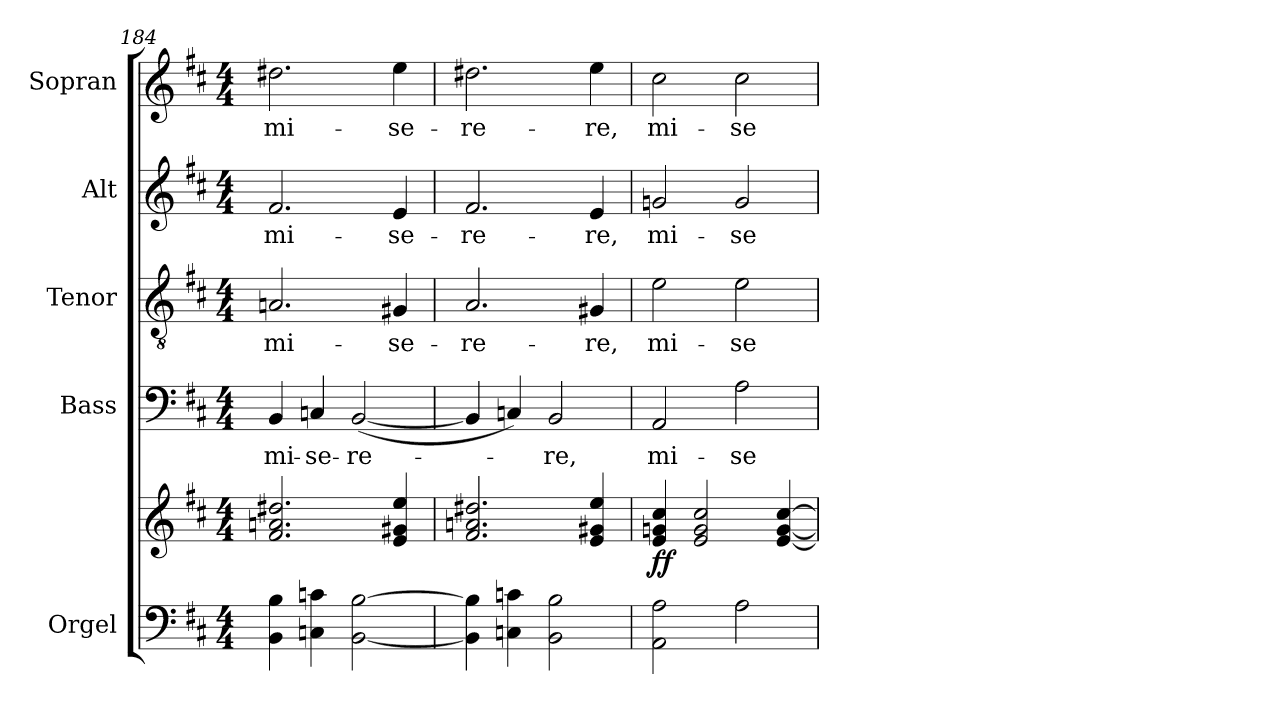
**kern	**kern	**dynam	**kern	**text	**kern	**text	**kern	**text	**kern	**text
*part5	*part5	*part5	*part4	*part4	*part3	*part3	*part2	*part2	*part1	*part1
*staff6	*staff5	*staff5/6	*staff4	*staff4	*staff3	*staff3	*staff2	*staff2	*staff1	*staff1
*I"Orgel	*	*	*I"Bass	*	*I"Tenor	*	*I"Alt	*	*I"Sopran	*
*I'Org.	*	*	*I'B	*	*I'T	*	*I'A	*	*I'S	*
*clefF4	*clefG2	*	*clefF4	*	*clefGv2	*	*clefG2	*	*clefG2	*
*k[f#c#]	*k[f#c#]	*	*k[f#c#]	*	*k[f#c#]	*	*k[f#c#]	*	*k[f#c#]	*
*D:	*D:	*	*D:	*	*D:	*	*D:	*	*D:	*
*M4/4	*M4/4	*	*M4/4	*	*M4/4	*	*M4/4	*	*M4/4	*
=184	=184	=184	=184	=184	=184	=184	=184	=184	=184	=184
!	!	!	!	!LO:LY:b	!	!LO:LY:b	!	!LO:LY:b	!	!LO:LY:b
4BB\ 4B\	2.f#/ 2.an/ 2.dd#X/	.	4BB/	mi-	2.An/	mi-	2.f#/	mi-	2.dd#X\	mi-
!	!	!	!	!LO:LY:b	!	!	!	!	!	!
4Cn\ 4cn\	.	.	4Cn/	-se-	.	.	.	.	.	.
!	!	!	!	!LO:LY:b	!	!	!	!	!	!
[2BB\ [2B\	.	.	([2BB/	-re-	.	.	.	.	.	.
!	!	!	!	!	!	!LO:LY:b	!	!LO:LY:b	!	!LO:LY:b
.	4e/ 4g#X/ 4ee/	.	.	.	4G#X/	-se-	4e/	-se-	4ee\	-se-
=185	=185	=185	=185	=185	=185	=185	=185	=185	=185	=185
!	!	!	!	!	!	!LO:LY:b	!	!LO:LY:b	!	!LO:LY:b
4BB\] 4B\]	2.f#/ 2.an/ 2.dd#X/	.	4BB/]	.	2.A/	-re-	2.f#/	-re-	2.dd#X\	-re-
4Cn\ 4cn\	.	.	4Cn/)	.	.	.	.	.	.	.
!	!	!	!	!LO:LY:b	!	!	!	!	!	!
2BB\ 2B\	.	.	2BB/	-re,	.	.	.	.	.	.
!	!	!	!	!	!	!LO:LY:b	!	!LO:LY:b	!	!LO:LY:b
.	4e/ 4g#X/ 4ee/	.	.	.	4G#X/	-re,	4e/	-re,	4ee\	-re,
=186	=186	=186	=186	=186	=186	=186	=186	=186	=186	=186
!	!	!LO:DY:b	!	!LO:LY:b	!	!LO:LY:b	!	!LO:LY:b	!	!LO:LY:b
2AA\ 2A\	4e/ 4gn/ 4cc#/	ff	2AA/	mi-	2e\	mi-	2gn/	mi-	2cc#\	mi-
.	2e/ 2g/ 2cc#/	.	.	.	.	.	.	.	.	.
!	!	!	!	!LO:LY:b	!	!LO:LY:b	!	!LO:LY:b	!	!LO:LY:b
2A\	.	.	2A\	-se-	2e\	-se-	2g/	-se-	2cc#\	-se-
.	[4e/ [4g/ [4cc#/	.	.	.	.	.	.	.	.	.
=	=	=	=	=	=	=	=	=	=	=
*-	*-	*-	*-	*-	*-	*-	*-	*-	*-	*-
